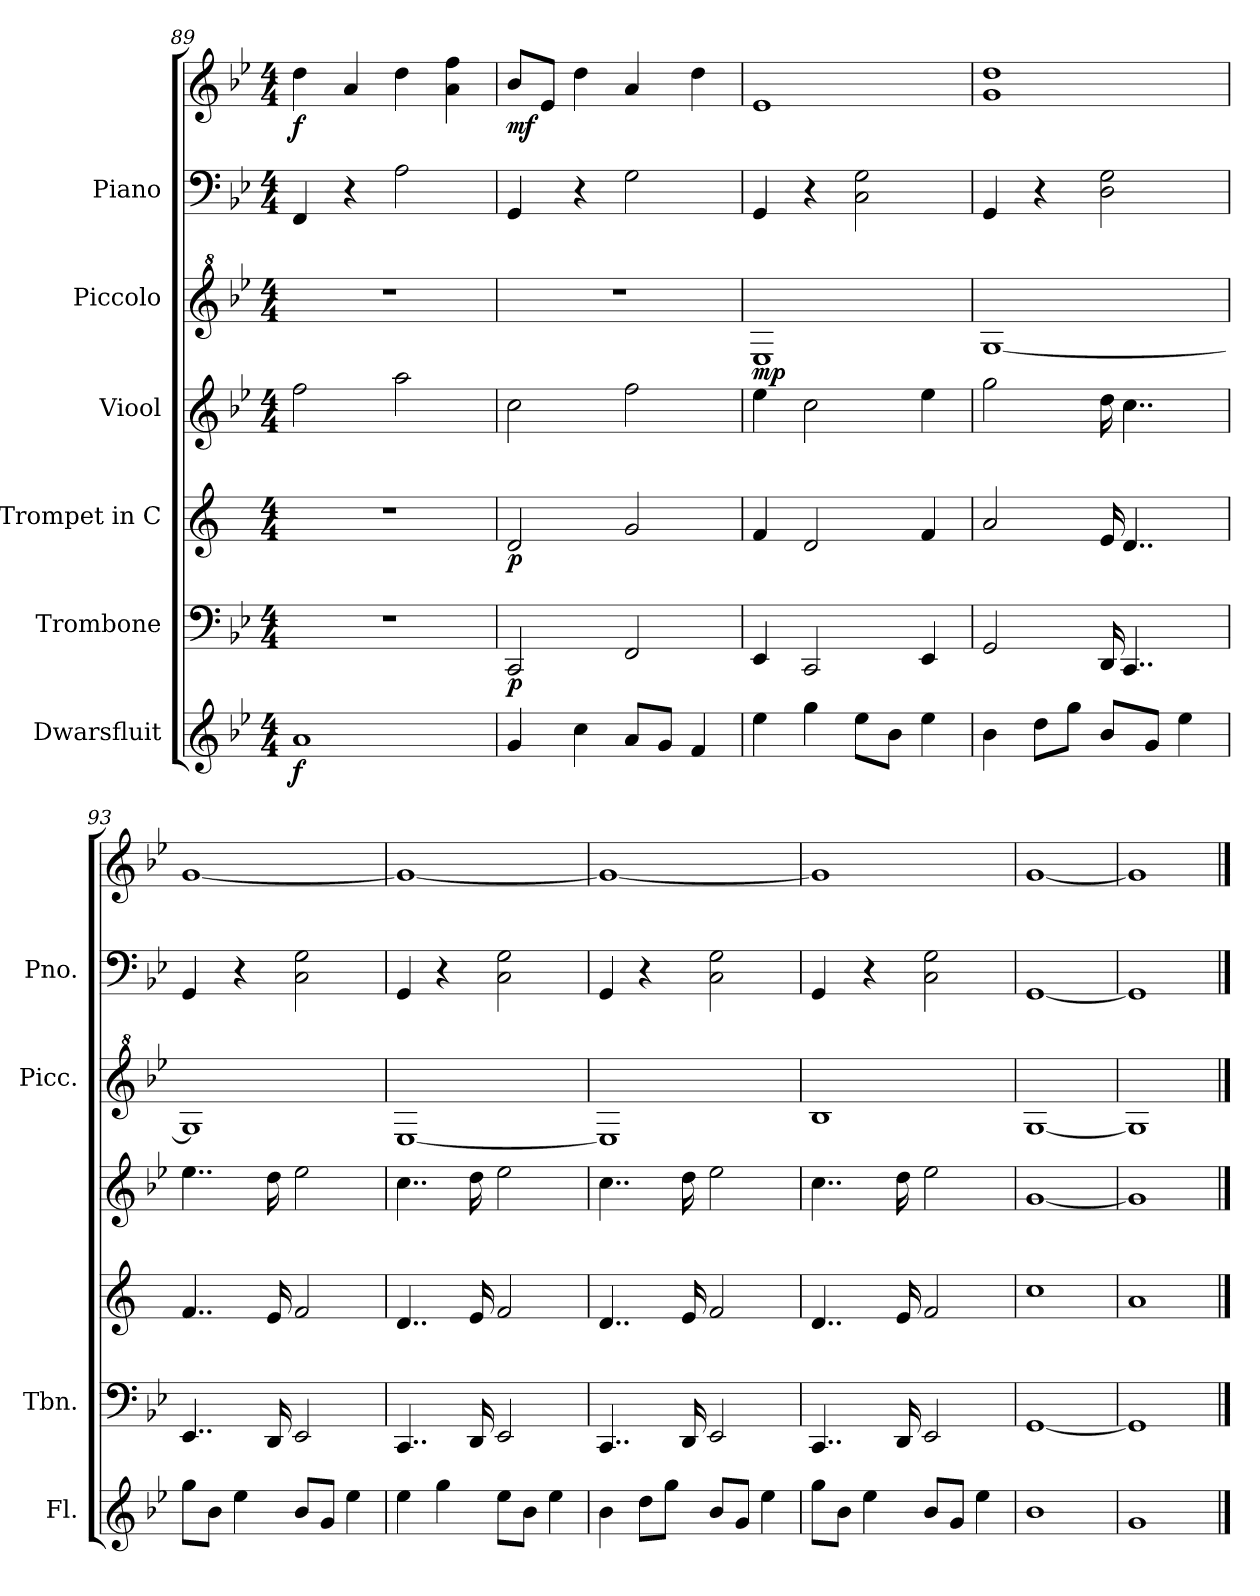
**kern	**dynam	**kern	**dynam	**kern	**dynam	**kern	**kern	**dynam	**kern	**kern	**dynam
*part6	*part6	*part5	*part5	*part4	*part4	*part3	*part2	*part2	*part1	*part1	*part1
*staff7	*staff7	*staff6	*staff6	*staff5	*staff5	*staff4	*staff3	*staff3	*staff2	*staff1	*staff1/2
*I"Dwarsfluit	*	*I"Trombone	*	*I"Trompet in C	*	*I"Viool	*I"Piccolo	*	*I"Piano	*	*
*I'Fl.	*	*I'Tbn.	*	*	*	*	*I'Picc.	*	*I'Pno.	*	*
*clefG2	*	*clefF4	*	*clefG2	*	*clefG2	*clefG^2	*	*clefF4	*clefG2	*
*	*	*	*	*ITrd1c2	*	*	*ITrd-7c-12	*	*	*	*
*k[b-e-]	*	*k[b-e-]	*	*k[b-e-]	*	*k[b-e-]	*k[b-e-]	*	*k[b-e-]	*k[b-e-]	*
*M4/4	*	*M4/4	*	*M4/4	*	*M4/4	*M4/4	*	*M4/4	*M4/4	*
=89	=89	=89	=89	=89	=89	=89	=89	=89	=89	=89	=89
!	!LO:DY:b	!	!	!	!	!	!	!	!	!	!LO:DY:b
1a	f	1r	.	1r	.	2ff\	1r	.	4FF/	4dd\	f
.	.	.	.	.	.	.	.	.	4r	4a/	.
.	.	.	.	.	.	2aa\	.	.	2A\	4dd\	.
.	.	.	.	.	.	.	.	.	.	4a\ 4ff\	.
!!LO:PB:g=z
=90	=90	=90	=90	=90	=90	=90	=90	=90	=90	=90	=90
!	!	!	!LO:DY:b	!	!LO:DY:b	!	!	!	!	!	!LO:DY:b
4g/	.	2CC/	p	2c/	p	2cc\	1r	.	4GG/	8b-/L	mf
.	.	.	.	.	.	.	.	.	.	8e-/J	.
4cc\	.	.	.	.	.	.	.	.	4r	4dd\	.
8a/L	.	2FF/	.	2f/	.	2ff\	.	.	2G\	4a/	.
8g/J	.	.	.	.	.	.	.	.	.	.	.
4f/	.	.	.	.	.	.	.	.	.	4dd\	.
=91	=91	=91	=91	=91	=91	=91	=91	=91	=91	=91	=91
!	!	!	!	!	!	!	!	!LO:DY:b	!	!	!
4ee-\	.	4EE-/	.	4e-/	.	4ee-\	1ee-	mp	4GG/	1e-	.
4gg\	.	2CC/	.	2c/	.	2cc\	.	.	4r	.	.
8ee-\L	.	.	.	.	.	.	.	.	2C\ 2G\	.	.
8b-\J	.	.	.	.	.	.	.	.	.	.	.
4ee-\	.	4EE-/	.	4e-/	.	4ee-\	.	.	.	.	.
=92	=92	=92	=92	=92	=92	=92	=92	=92	=92	=92	=92
4b-\	.	2GG/	.	2g/	.	2gg\	[1gg	.	4GG/	1g 1dd	.
8dd\L	.	.	.	.	.	.	.	.	4r	.	.
8gg\J	.	.	.	.	.	.	.	.	.	.	.
8b-/L	.	16DD/	.	16d/	.	16dd\	.	.	2D\ 2G\	.	.
.	.	4..CC/	.	4..c/	.	4..cc\	.	.	.	.	.
8g/J	.	.	.	.	.	.	.	.	.	.	.
4ee-\	.	.	.	.	.	.	.	.	.	.	.
=93	=93	=93	=93	=93	=93	=93	=93	=93	=93	=93	=93
8gg\L	.	4..EE-/	.	4..e-/	.	4..ee-\	1gg]	.	4GG/	[1g	.
8b-\J	.	.	.	.	.	.	.	.	.	.	.
4ee-\	.	.	.	.	.	.	.	.	4r	.	.
.	.	16DD/	.	16d/	.	16dd\	.	.	.	.	.
8b-/L	.	2EE-/	.	2e-/	.	2ee-\	.	.	2C\ 2G\	.	.
8g/J	.	.	.	.	.	.	.	.	.	.	.
4ee-\	.	.	.	.	.	.	.	.	.	.	.
=94	=94	=94	=94	=94	=94	=94	=94	=94	=94	=94	=94
4ee-\	.	4..CC/	.	4..c/	.	4..cc\	[1ee-	.	4GG/	1g_	.
4gg\	.	.	.	.	.	.	.	.	4r	.	.
.	.	16DD/	.	16d/	.	16dd\	.	.	.	.	.
8ee-\L	.	2EE-/	.	2e-/	.	2ee-\	.	.	2C\ 2G\	.	.
8b-\J	.	.	.	.	.	.	.	.	.	.	.
4ee-\	.	.	.	.	.	.	.	.	.	.	.
!!LO:PB:g=z
=95	=95	=95	=95	=95	=95	=95	=95	=95	=95	=95	=95
4b-\	.	4..CC/	.	4..c/	.	4..cc\	1ee-]	.	4GG/	1g_	.
8dd\L	.	.	.	.	.	.	.	.	4r	.	.
8gg\J	.	.	.	.	.	.	.	.	.	.	.
.	.	16DD/	.	16d/	.	16dd\	.	.	.	.	.
8b-/L	.	2EE-/	.	2e-/	.	2ee-\	.	.	2C\ 2G\	.	.
8g/J	.	.	.	.	.	.	.	.	.	.	.
4ee-\	.	.	.	.	.	.	.	.	.	.	.
=96	=96	=96	=96	=96	=96	=96	=96	=96	=96	=96	=96
8gg\L	.	4..CC/	.	4..c/	.	4..cc\	1bb-	.	4GG/	1g]	.
8b-\J	.	.	.	.	.	.	.	.	.	.	.
4ee-\	.	.	.	.	.	.	.	.	4r	.	.
.	.	16DD/	.	16d/	.	16dd\	.	.	.	.	.
8b-/L	.	2EE-/	.	2e-/	.	2ee-\	.	.	2C\ 2G\	.	.
8g/J	.	.	.	.	.	.	.	.	.	.	.
4ee-\	.	.	.	.	.	.	.	.	.	.	.
=97	=97	=97	=97	=97	=97	=97	=97	=97	=97	=97	=97
1b-	.	[1GG	.	1b-	.	[1g	[1gg	.	[1GG	[1g	.
=98	=98	=98	=98	=98	=98	=98	=98	=98	=98	=98	=98
1g	.	1GG]	.	1g	.	1g]	1gg]	.	1GG]	1g]	.
==	==	==	==	==	==	==	==	==	==	==	==
*-	*-	*-	*-	*-	*-	*-	*-	*-	*-	*-	*-
